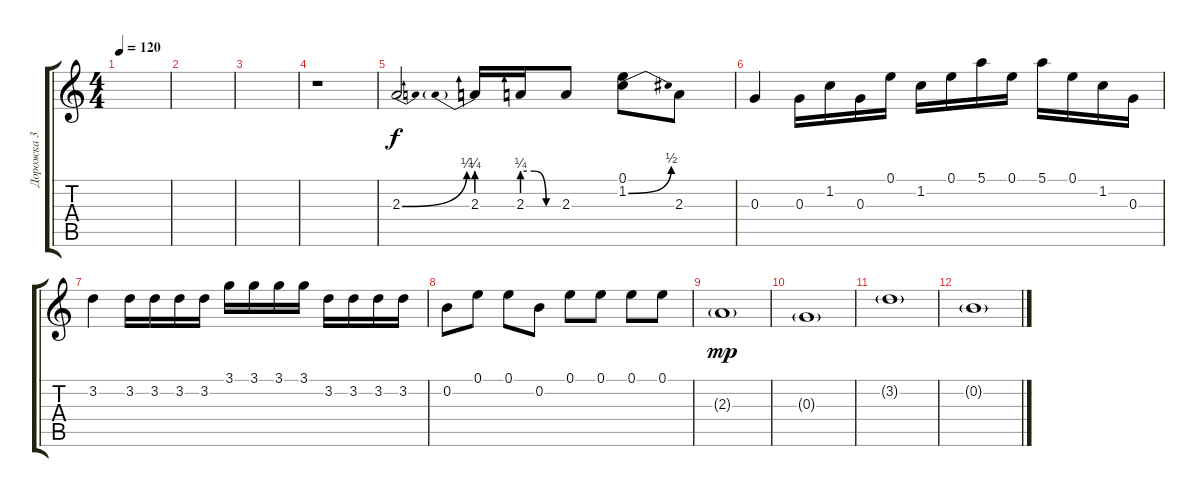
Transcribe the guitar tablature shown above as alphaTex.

\track ("Дорожка 3" "Дорожка 3") {instrument distortionguitar}
\staff {score tabs}
\tuning (E4 B3 G3 D3 A2 E2) {hide}
\ts (4 4)
\tempo 120
\clef g2
\ks c
|
|
|
r.1 |
2.3{be (bend 0 0 60 1)}.2 2.3{be (prebend 0 1 60 1)}.16 2.3{be (custom 0 1 20 1 40 0 60 0)}.16 2.3.8 (0.1 1.2{be (bend 0 0 60 2)}).8 2.3.8 |
0.3.4 0.3.16 1.2.16 0.3.16 0.1.16 1.2.16 0.1.16 5.1.16 0.1.16 5.1.16 0.1.16 1.2.16 0.3.16 |
3.2.4 3.2.16 3.2.16 3.2.16 3.2.16 3.1.16 3.1.16 3.1.16 3.1.16 3.2.16 3.2.16 3.2.16 3.2.16 |
0.2.8 0.1.8 0.1.8 0.2.8 0.1.8 0.1.8 0.1.8 0.1.8 |
2.3{g}.1{dy mp} |
0.3{g}.1 |
3.2{g}.1 |
0.2{g}.1
